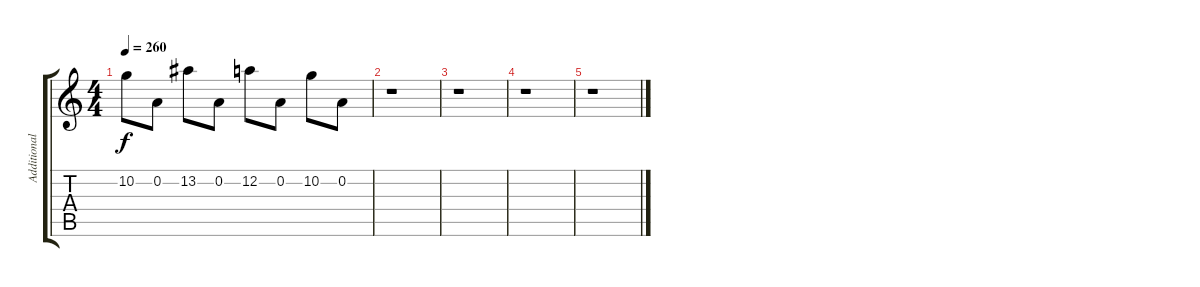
\track ("Additional Guitars" "Additional") {instrument distortionguitar}
\staff {score tabs}
\tuning (D4 A3 F3 C3 G2 D2) {hide}
\ts (4 4)
\tempo 260
\clef g2
\ks c
10.2.8{dy f} 0.2.8 13.2.8 0.2.8 12.2.8 0.2.8 10.2.8 0.2.8 |
r.1 |
r.1 |
r.1 |
r.1
